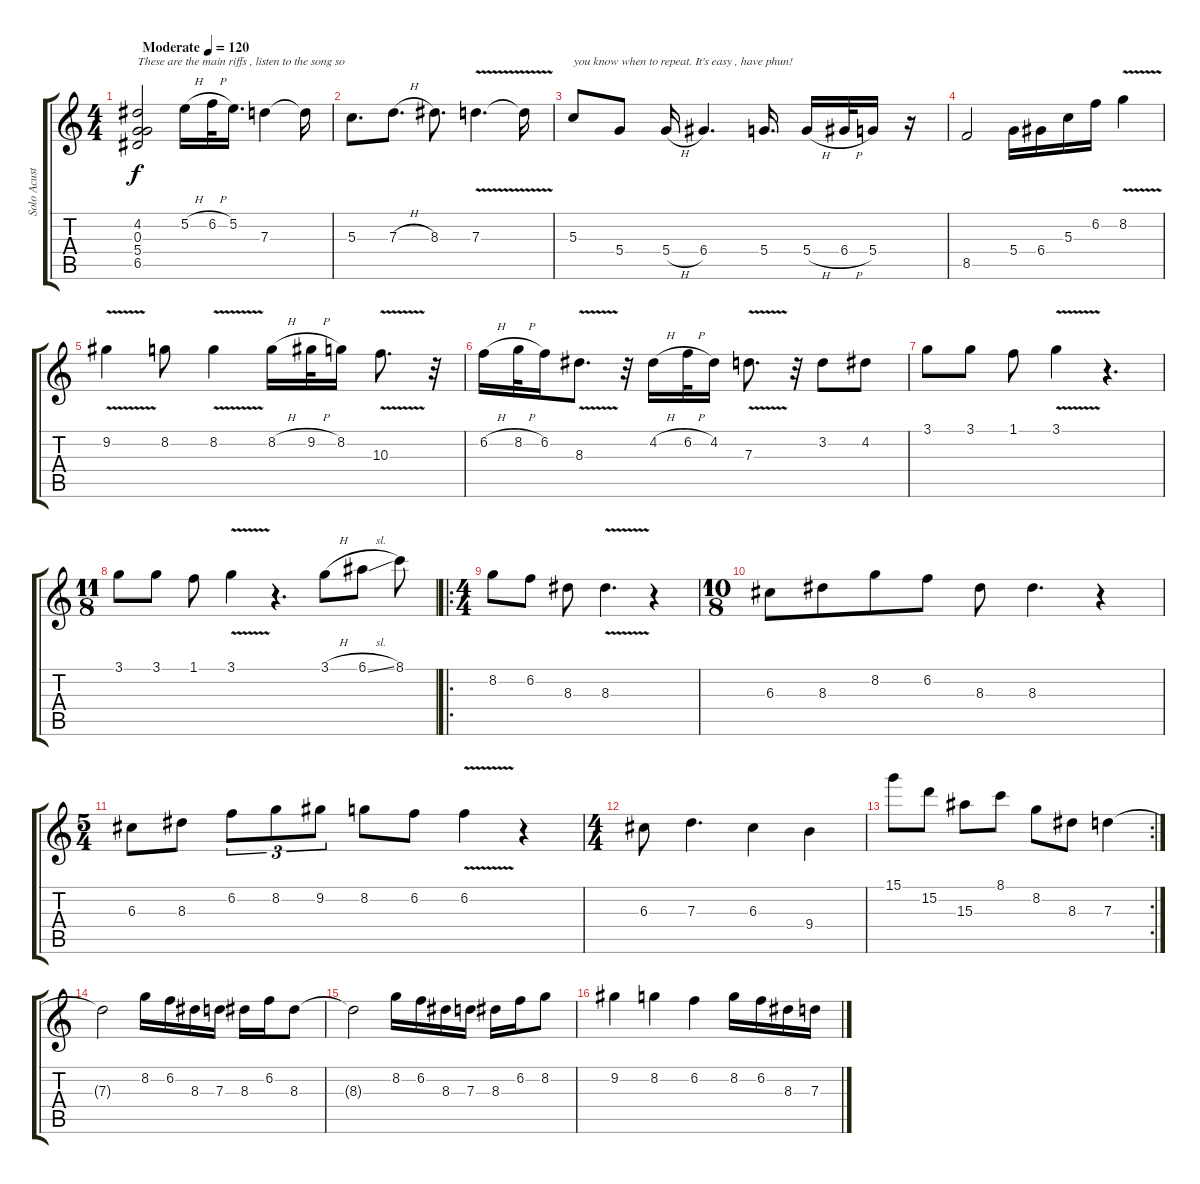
\track ("Solo Acustic Guitar" "Solo Acust") {instrument acousticguitarsteel}
\staff {score tabs}
\tuning (E4 B3 G3 D3 A2 E2) {hide}
\ts (4 4)
\tempo (120 "Moderate")
\clef g2
\ks c
(4.2 0.3 5.4 6.5).2{txt "These are the main riffs , listen to the song so " dy f instrument acousticguitarsteel} 5.2{h}.16 6.2{h}.32 5.2.16{d} 7.3.4 7.3{t}.16 |
5.3.8{d} 7.3{h}.8{d} 8.3.8{d} 7.3{v}.4{d} 7.3{t}.16 |
5.3.8{txt "you know when to repeat. It's easy , have phun!"} 5.4.8 5.4{h}.16 6.4.4{d} 5.4.16{d} 5.4{h}.16 6.4{h}.32 5.4.16 r.16 |
8.5.2 5.4.16 6.4.16 5.3.16 6.2.16 8.2{v}.4 |
9.2{v}.4 8.2.8 8.2{v}.4 8.2{h}.16 9.2{h}.32 8.2.16 10.3{v}.8{d} r.32 |
6.2{h}.16 8.2{h}.32 6.2.16 8.3{v}.8{d} r.32 4.2{h}.16 6.2{h}.32 4.2.16 7.3{v}.8{d} r.32 3.2.8 4.2.8 |
3.1.8 3.1.8 1.1.8 3.1{v}.4 r.4{d} |
\ts (11 8)
3.1.8 3.1.8 1.1.8 3.1{v}.4 r.4{d} 3.1{h}.8 6.1{sl}.8 8.1.8 |
\ro
\ts (4 4)
8.2.8 6.2.8 8.3.8 8.3{v}.4{d} r.4 |
\ts (10 8)
6.3.8 8.3.8 8.2.8 6.2.8 8.3.8 8.3.4{d} r.4 |
\ts (5 4)
6.3.8 8.3.8 6.2.8{tu (3 2)} 8.2.8{tu (3 2)} 9.2.8{tu (3 2)} 8.2.8 6.2.8 6.2{v}.4 r.4 |
\ts (4 4)
6.3.8 7.3.4{d} 6.3.4 9.4.4 |
\rc 2
15.1.8 15.2.8 15.3.8 8.1.8 8.2.8 8.3.8 7.3.4 |
7.3{t}.2 8.2.16 6.2.16 8.3.16 7.3.16 8.3.16 6.2.16 8.3.8 |
8.3{t}.2 8.2.16 6.2.16 8.3.16 7.3.16 8.3.16 6.2.16 8.2.8 |
9.2.4 8.2.4 6.2.4 8.2.16 6.2.16 8.3.16 7.3.16
